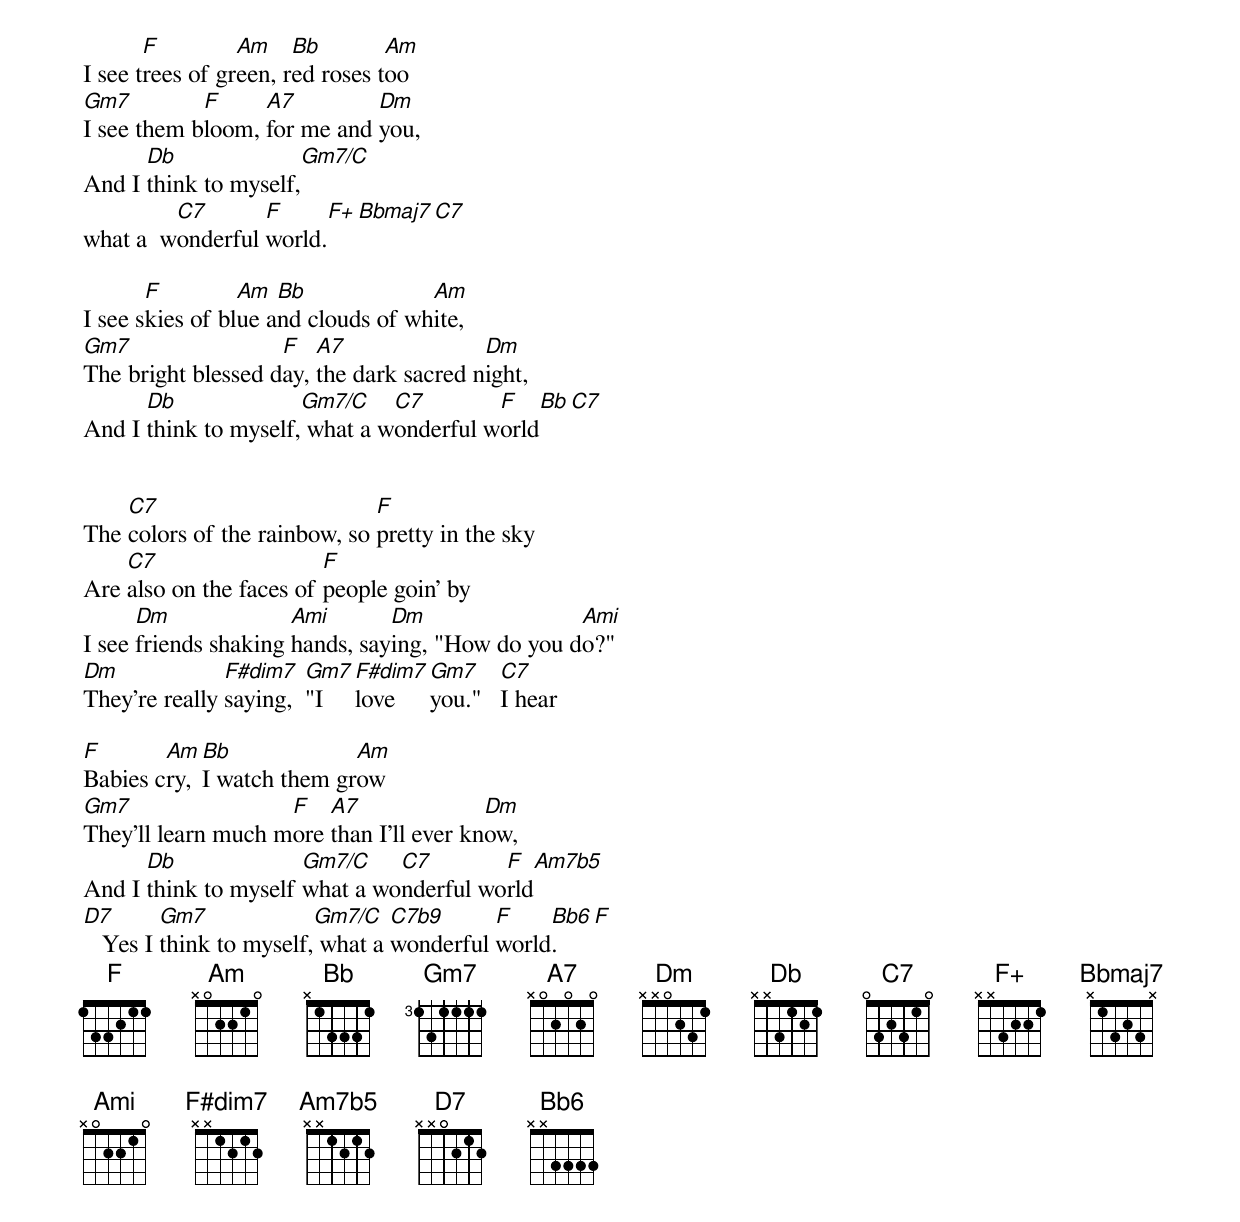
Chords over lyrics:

       F         Am    Bb        Am
I see trees of green, red roses too
Gm7         F     A7         Dm
I see them bloom, for me and you,
      Db              Gm7/C
And I think to myself,
         C7       F      F+ Bbmaj7 C7
what a  wonderful world.

       F         Am  Bb             Am
I see skies of blue and clouds of white,
Gm7                 F   A7               Dm
The bright blessed day, the dark sacred night,
      Db              Gm7/C    C7        F      Bb C7
And I think to myself, what a wonderful world


    C7                        F
The colors of the rainbow, so pretty in the sky
    C7                   F
Are also on the faces of people goin' by
      Dm              Ami       Dm                Ami
I see friends shaking hands, saying, "How do you do?"
Dm             F#dim7   Gm7  F#dim7  Gm7     C7
They're really saying,  "I   love    you."   I hear

F       Am  Bb             Am
Babies cry, I watch them grow
Gm7                 F   A7               Dm
They'll learn much more than I'll ever know,
      Db              Gm7/C    C7        F      Am7b5
And I think to myself what a wonderful world
D7       Gm7             Gm7/C   C7b9      F    Bb6  F
   Yes I think to myself, what a wonderful world.
